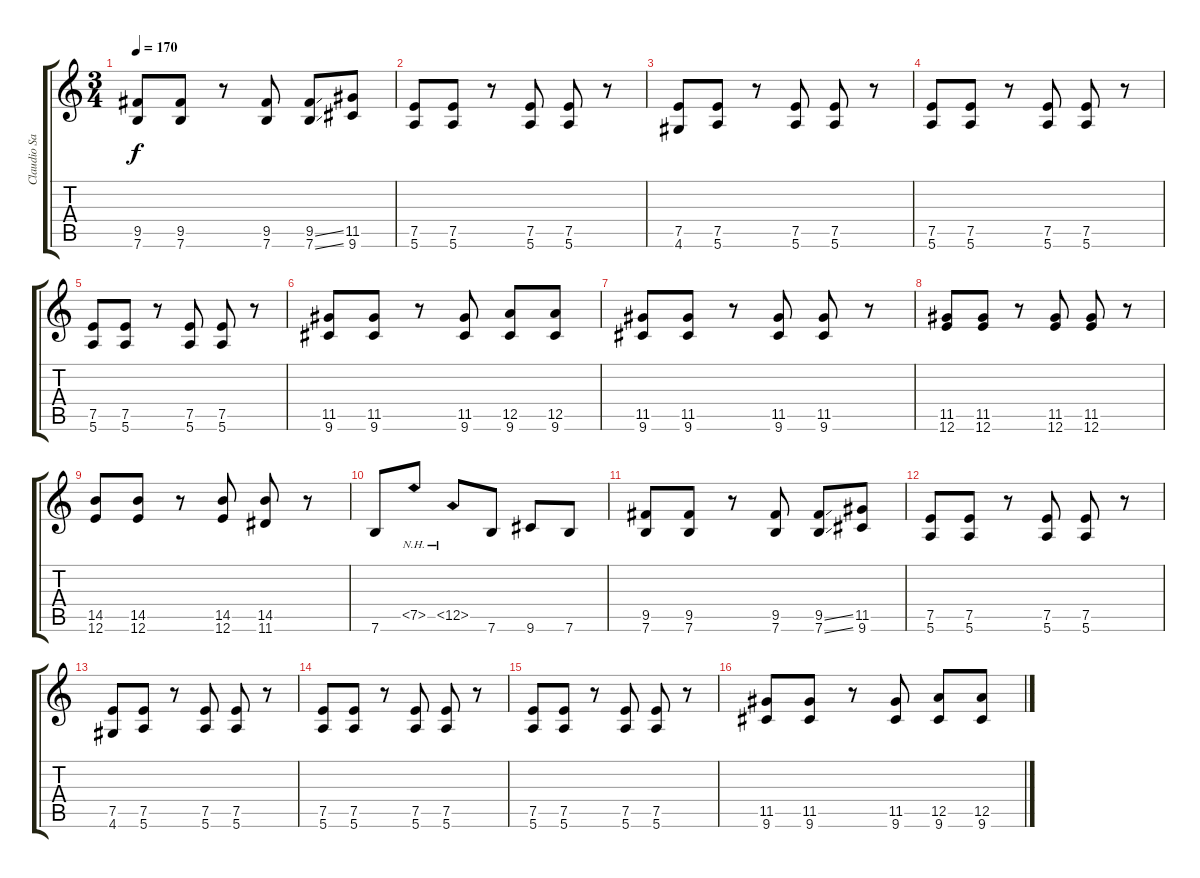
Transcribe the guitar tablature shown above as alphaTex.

\track ("Claudio Sanchez" "Claudio Sa") {instrument distortionguitar}
\staff {score tabs}
\tuning (E4 B3 G3 D3 A2 E2) {hide}
\ts (3 4)
\tempo 170
\clef g2
\ks c
(9.5 7.6).8{dy f} (9.5 7.6).8 r.8 (9.5 7.6).8 (9.5{ss} 7.6{ss}).8 (11.5 9.6).8 |
(7.5 5.6).8 (7.5 5.6).8 r.8 (7.5 5.6).8 (7.5 5.6).8 r.8 |
(7.5 4.6).8 (7.5 5.6).8 r.8 (7.5 5.6).8 (7.5 5.6).8 r.8 |
(7.5 5.6).8 (7.5 5.6).8 r.8 (7.5 5.6).8 (7.5 5.6).8 r.8 |
(7.5 5.6).8 (7.5 5.6).8 r.8 (7.5 5.6).8 (7.5 5.6).8 r.8 |
(11.5 9.6).8 (11.5 9.6).8 r.8 (11.5 9.6).8 (12.5 9.6).8 (12.5 9.6).8 |
(11.5 9.6).8 (11.5 9.6).8 r.8 (11.5 9.6).8 (11.5 9.6).8 r.8 |
(11.5 12.6).8 (11.5 12.6).8 r.8 (11.5 12.6).8 (11.5 12.6).8 r.8 |
(14.5 12.6).8 (14.5 12.6).8 r.8 (14.5 12.6).8 (14.5 11.6).8 r.8 |
7.6.8 7.5{nh}.8 6.5{nh}.8 7.6.8 9.6.8 7.6.8 |
(9.5 7.6).8 (9.5 7.6).8 r.8 (9.5 7.6).8 (9.5{ss} 7.6{ss}).8 (11.5 9.6).8 |
(7.5 5.6).8 (7.5 5.6).8 r.8 (7.5 5.6).8 (7.5 5.6).8 r.8 |
(7.5 4.6).8 (7.5 5.6).8 r.8 (7.5 5.6).8 (7.5 5.6).8 r.8 |
(7.5 5.6).8 (7.5 5.6).8 r.8 (7.5 5.6).8 (7.5 5.6).8 r.8 |
(7.5 5.6).8 (7.5 5.6).8 r.8 (7.5 5.6).8 (7.5 5.6).8 r.8 |
(11.5 9.6).8 (11.5 9.6).8 r.8 (11.5 9.6).8 (12.5 9.6).8 (12.5 9.6).8
